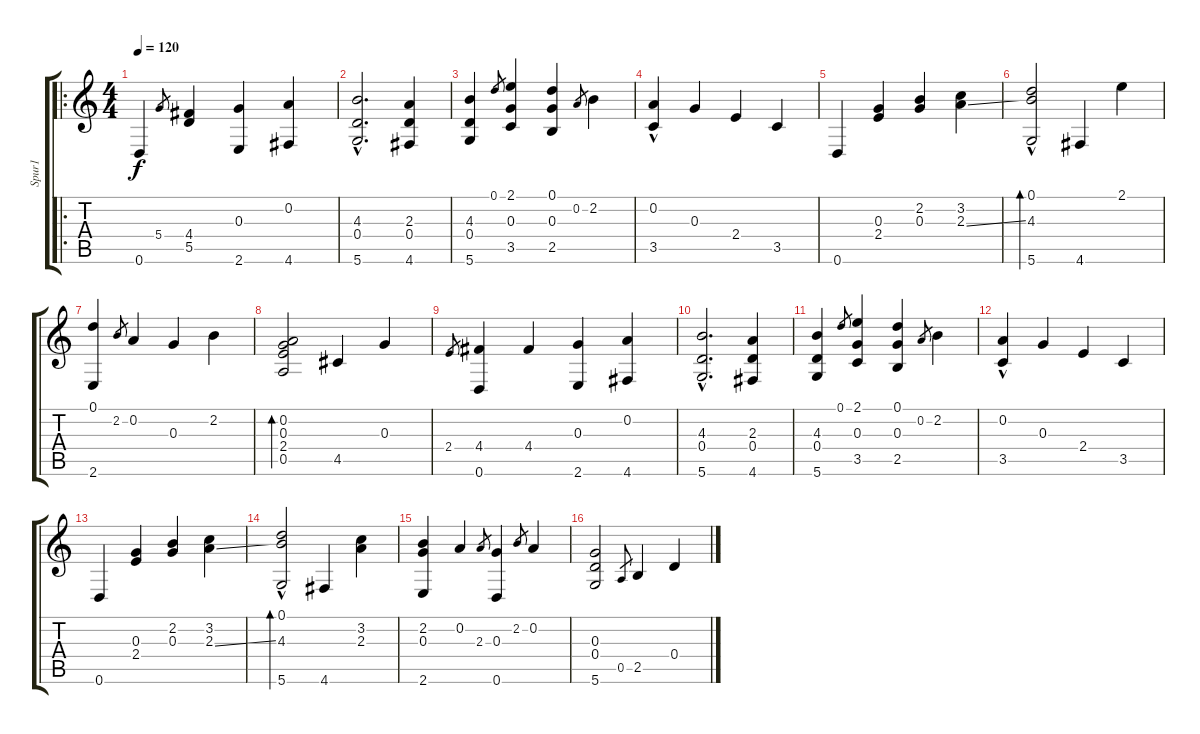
\track ("Spur1" "Spur1") {instrument acousticguitarnylon}
\staff {score tabs}
\tuning (D4 A3 G3 D3 A2 D2) {hide}
\ro
\ts (4 4)
\tempo 120
\clef g2
\ks c
0.6.4{dy f instrument acousticguitarnylon} 5.4.8{gr} (4.4 5.5).4 (0.3 2.6).4 (0.2 4.6).4 |
(4.3{hac} 0.4{hac} 5.6{hac}).2{d} (2.3 0.4 4.6).4 |
(4.3 0.4 5.6).4 0.1.8{gr} (2.1 0.3 3.5).4 (0.1 0.3 2.5).4 0.2.8{gr} 2.2.4 |
(0.2 3.5{hac}).4 0.3.4 2.4.4 3.5.4 |
0.6.4 (0.3 2.4).4 (2.2 0.3).4 (3.2 2.3{ss}).4 |
(0.1{hac} 4.3 5.6).2{bd 480} 4.6.4 2.1.4 |
(0.1 2.6).4 2.2.8{gr} 0.2.4 0.3.4 2.2.4 |
(0.2 0.3 2.4 0.5).2{bd 120} 4.5.4 0.3.4 |
2.4.8{gr} (4.4 0.6).4 4.4.4 (0.3 2.6).4 (0.2 4.6).4 |
(4.3{hac} 0.4{hac} 5.6{hac}).2{d} (2.3 0.4 4.6).4 |
(4.3 0.4 5.6).4 0.1.8{gr} (2.1 0.3 3.5).4 (0.1 0.3 2.5).4 0.2.8{gr} 2.2.4 |
(0.2 3.5{hac}).4 0.3.4 2.4.4 3.5.4 |
0.6.4 (0.3 2.4).4 (2.2 0.3).4 (3.2 2.3{ss}).4 |
(0.1{hac} 4.3 5.6).2{bd 480} 4.6.4 (3.2 2.3).4 |
(2.2 0.3 2.6).4 0.2.4 2.3.8{gr} (0.3 0.6).4 2.2.8{gr} 0.2.4 |
(0.3 0.4 5.6).2 0.5.8{gr} 2.5.4 0.4.4
